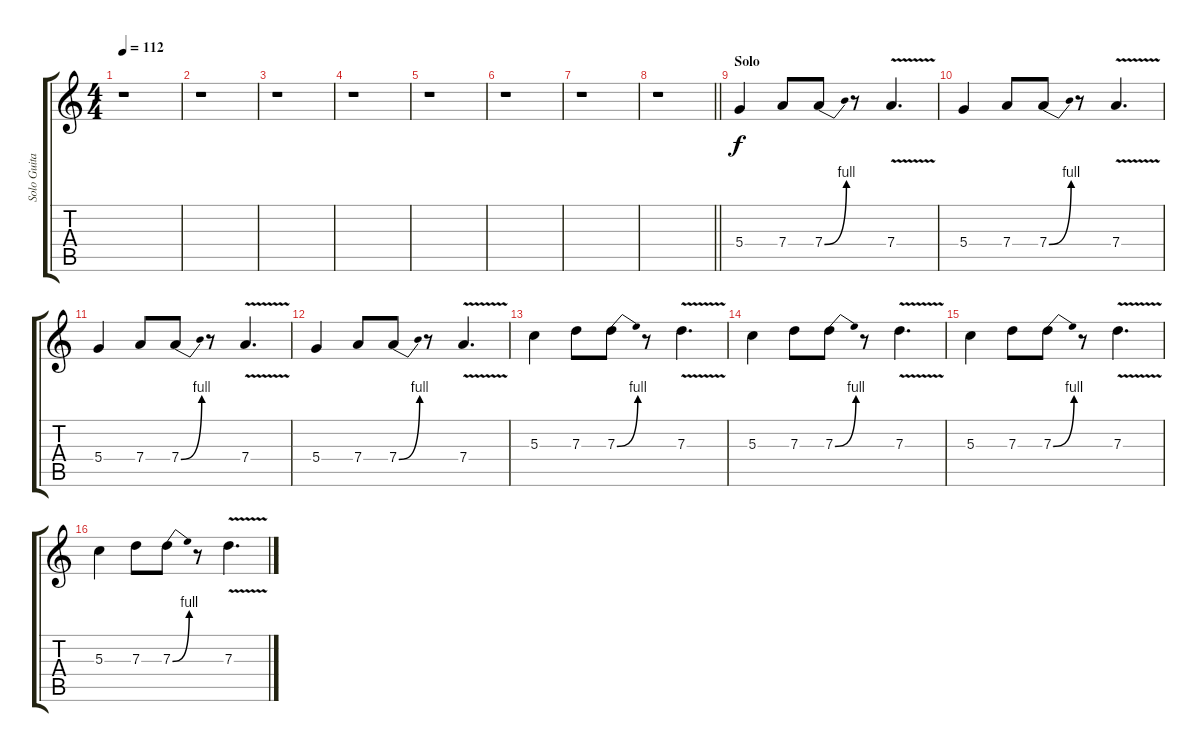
\track ("Solo Guitar 2" "Solo Guita") {instrument distortionguitar}
\staff {score tabs}
\tuning (E4 B3 G3 D3 A2 E2) {hide}
\ts (4 4)
\tempo 112
\clef g2
\ks c
r.1{dy f} |
r.1 |
r.1 |
r.1 |
r.1 |
r.1 |
r.1 |
\barLineRight lightlight
r.1 |
\section ("" "Solo")
5.4.4 7.4.8 7.4{be (bend 0 0 60 4)}.8 r.8 7.4{v}.4{d} |
5.4.4 7.4.8 7.4{be (bend 0 0 60 4)}.8 r.8 7.4{v}.4{d} |
5.4.4 7.4.8 7.4{be (bend 0 0 60 4)}.8 r.8 7.4{v}.4{d} |
5.4.4 7.4.8 7.4{be (bend 0 0 60 4)}.8 r.8 7.4{v}.4{d} |
5.3.4 7.3.8 7.3{be (bend 0 0 60 4)}.8 r.8 7.3{v}.4{d} |
5.3.4 7.3.8 7.3{be (bend 0 0 60 4)}.8 r.8 7.3{v}.4{d} |
5.3.4 7.3.8 7.3{be (bend 0 0 60 4)}.8 r.8 7.3{v}.4{d} |
5.3.4 7.3.8 7.3{be (bend 0 0 60 4)}.8 r.8 7.3{v}.4{d}
